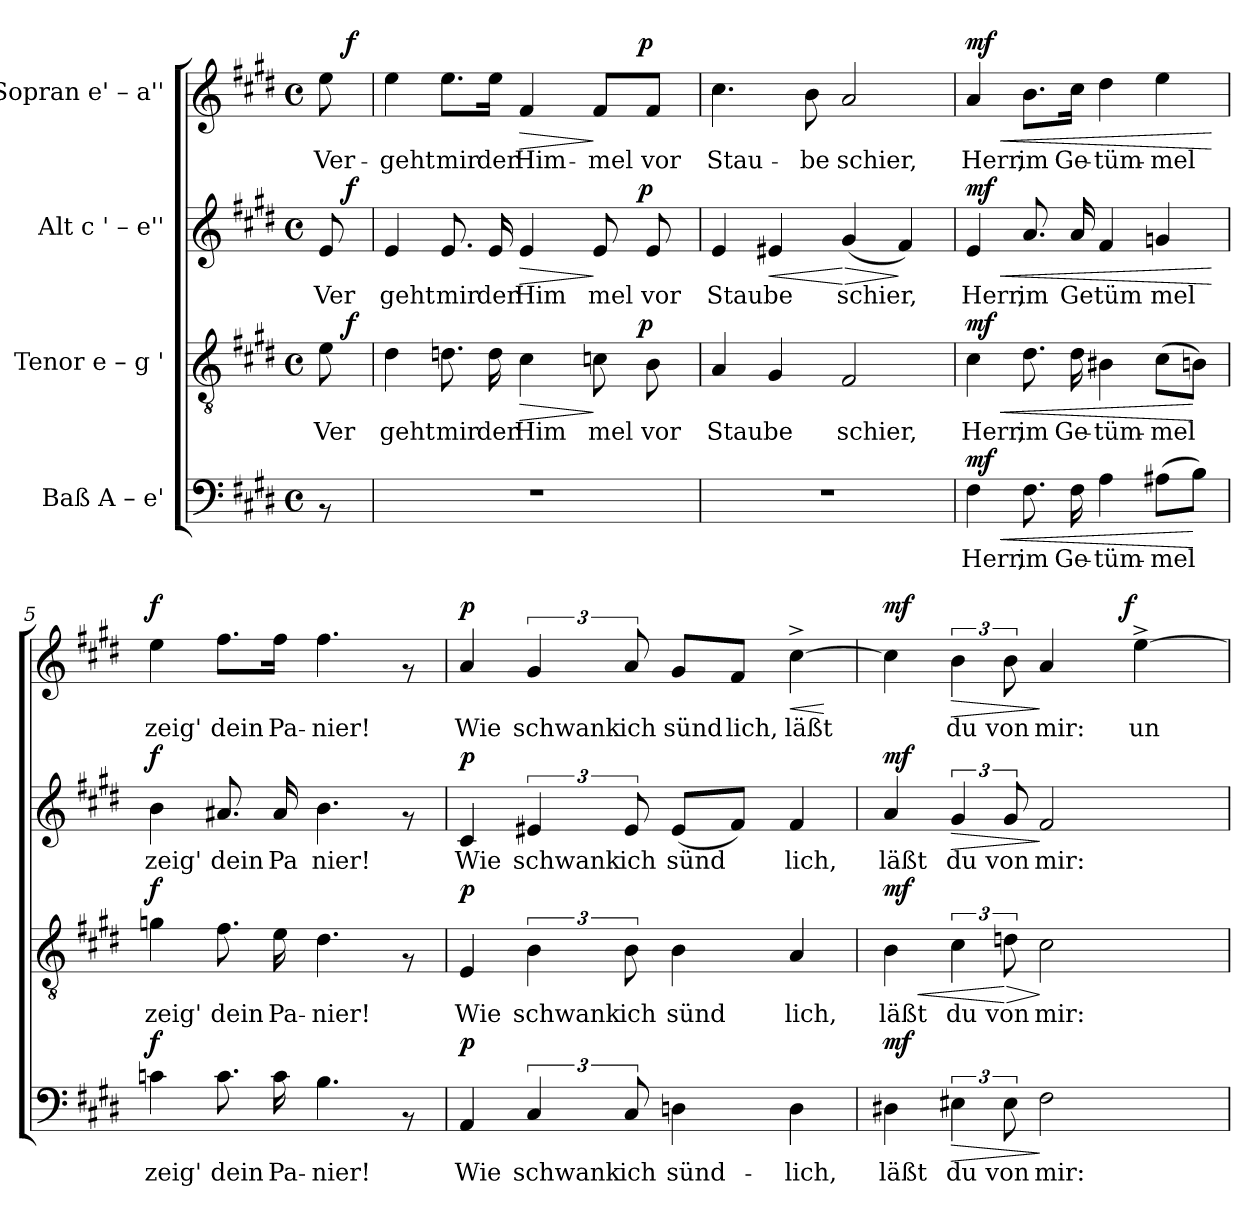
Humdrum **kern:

**kern	**text	**dynam	**kern	**text	**dynam	**kern	**text	**dynam	**kern	**text	**dynam
*part4	*part4	*part4	*part3	*part3	*part3	*part2	*part2	*part2	*part1	*part1	*part1
*staff4	*staff4	*staff4	*staff3	*staff3	*staff3	*staff2	*staff2	*staff2	*staff1	*staff1	*staff1
*I"Baß A – e'	*	*	*I"Tenor e – g '	*	*	*I"Alt c ' – e''	*	*	*I"Sopran e' – a''	*	*
*clefF4	*	*	*clefGv2	*	*	*clefG2	*	*	*clefG2	*	*
*k[f#c#g#d#]	*	*	*k[f#c#g#d#]	*	*	*k[f#c#g#d#]	*	*	*k[f#c#g#d#]	*	*
*E:	*	*	*E:	*	*	*E:	*	*	*E:	*	*
*M4/4	*	*	*M4/4	*	*	*M4/4	*	*	*M4/4	*	*
*met(c)	*	*	*met(c)	*	*	*met(c)	*	*	*met(c)	*	*
=1	=1	=1	=1	=1	=1	=1	=1	=1	=1	=1	=1
!	!	!	!	!LO:LY:b	!	!	!LO:LY:b	!	!	!LO:LY:b	!
*	*	*	*^	*	*	*^	*	*	*^	*	*
8rAA	.	.	8e\	24ryy	Ver	.	8e/	24ryy	Ver	.	8ee\	24ryy	Ver-	.
.	.	.	.	96ryy	.	.	.	96ryy	.	.	.	96ryy	.	.
!	!	!	!	!	!	!LO:DY:a	!	!	!	!LO:DY:a	!	!	!	!LO:DY:a
.	.	.	.	24..ryy	.	f	.	24..ryy	.	f	.	24..ryy	.	f
=2	=2	=2	=2	=2	=2	=2	=2	=2	=2	=2	=2	=2	=2	=2
!	!	!	!	!	!LO:LY:b	!	!	!	!LO:LY:b	!	!	!	!LO:LY:b	!
1r	.	.	4d#\	3%2ryy	geht	.	4e/	3%2ryy	geht	.	4ee\	3%2ryy	-geht	.
!	!	!	!	!	!LO:LY:b	!	!	!	!LO:LY:b	!	!	!	!LO:LY:b	!
.	.	.	8.dn\	.	mir	.	8.e/	.	mir	.	8.ee\L	.	mir	.
!	!	!	!	!	!LO:LY:b	!	!	!	!LO:LY:b	!	!	!	!LO:LY:b	!
.	.	.	16d\	.	der	.	16e/	.	der	.	16ee\Jk	.	der	.
!	!	!	!	!	!LO:LY:b	!LO:HP:b	!	!	!LO:LY:b	!LO:HP:b	!	!	!LO:LY:b	!LO:HP:b
.	.	.	4c#\	.	Him	>	4e/	.	Him	>	4f#/	.	Him-	>
.	.	.	.	6ryy	.	.	.	6ryy	.	.	.	6ryy	.	.
!	!	!	!	!	!LO:LY:b	!	!	!	!LO:LY:b	!	!	!	!LO:LY:b	!
.	.	.	8cn\	.	mel	]	8e/	.	mel	]	8f#/L	.	-mel	]
.	.	.	.	48.ryy	.	.	.	48.ryy	.	.	.	48.ryy	.	.
!	!	!	!	!	!	!LO:DY:a	!	!	!	!LO:DY:a	!	!	!	!LO:DY:a
.	.	.	.	12ryy	.	p	.	12ryy	.	p	.	12ryy	.	p
!	!	!	!	!	!LO:LY:b	!	!	!	!LO:LY:b	!	!	!	!LO:LY:b	!
.	.	.	8B\	.	vor	.	8e/	.	vor	.	8f#/J	.	vor	.
.	.	.	.	24ryy	.	.	.	24ryy	.	.	.	24ryy	.	.
.	.	.	.	96ryy	.	.	.	96ryy	.	.	.	96ryy	.	.
=3	=3	=3	=3	=3	=3	=3	=3	=3	=3	=3	=3	=3	=3	=3
!	!	!	!	!	!LO:LY:b	!	!	!	!LO:LY:b	!	!	!	!LO:LY:b	!
*	*	*	*v	*v	*	*	*	*	*	*	*v	*v	*	*
*	*	*	*	*	*	*v	*v	*	*	*	*	*
1r	.	.	4A/	Stau	.	4e/	Stau	.	4.cc#\	Stau-	.
!	!	!	!	!LO:LY:b	!	!	!LO:LY:b	!LO:HP:b	!	!	!
.	.	.	4G#/	be	.	4e#X/	be	<	.	.	.
!	!	!	!	!	!	!	!	!	!	!LO:LY:b	!
.	.	.	.	.	.	.	.	.	8b\	-be	.
!	!	!	!	!LO:LY:b	!	!	!LO:LY:b	!LO:HP:n=1:b	!	!LO:LY:b	!
.	.	.	2F#/	schier,	.	(<4g#/	schier,	[ >	2a/	schier,	.
.	.	.	.	.	.	4f#/)	.	]	.	.	.
!!LO:LB:g=z
=4	=4	=4	=4	=4	=4	=4	=4	=4	=4	=4	=4
!	!LO:LY:b	!LO:HP:b	!	!LO:LY:b	!LO:HP:b	!	!LO:LY:b	!LO:HP:b	!	!LO:LY:b	!LO:HP:b
!	!	!LO:DY:n=1:a	!	!	!LO:DY:n=1:a	!	!	!LO:DY:n=1:a	!	!	!LO:DY:n=1:a
4F#\	Herr,	< mf	4c#\	Herr,	< mf	4e/	Herr,	< mf	4a/	Herr,	< mf
!	!LO:LY:b	!	!	!LO:LY:b	!	!	!LO:LY:b	!	!	!LO:LY:b	!
8.F#\	im	.	8.d#\	im	.	8.a/	im	.	8.b\L	im	.
!	!LO:LY:b	!	!	!LO:LY:b	!	!	!LO:LY:b	!	!	!LO:LY:b	!
16F#\	Ge-	.	16d#\	Ge-	.	16a/	Ge	.	16cc#\Jk	Ge-	.
!	!LO:LY:b	!	!	!LO:LY:b	!	!	!LO:LY:b	!	!	!LO:LY:b	!
4A\	-tüm-	.	4B#X\	-tüm-	.	4f#/	tüm	.	4dd#\	-tüm-	.
!	!LO:LY:b	!	!	!LO:LY:b	!	!	!LO:LY:b	!	!	!LO:LY:b	!
(>8A#X\L	-mel	.	(>8c#\L	-mel	.	4gn/	mel	.	4ee\	-mel	.
8B\J)	.	[	8Bn\J)	.	[	.	.	.	.	.	.
.	.	.	.	.	.	.	.	[	.	.	[
=5	=5	=5	=5	=5	=5	=5	=5	=5	=5	=5	=5
!	!LO:LY:b	!LO:DY:a	!	!LO:LY:b	!LO:DY:a	!	!LO:LY:b	!LO:DY:a	!	!LO:LY:b	!LO:DY:a
4cn\	zeig'	f	4gn\	zeig'	f	4b\	zeig'	f	4ee\	zeig'	f
!	!LO:LY:b	!	!	!LO:LY:b	!	!	!LO:LY:b	!	!	!LO:LY:b	!
8.c\	dein	.	8.f#\	dein	.	8.a#X/	dein	.	8.ff#\L	dein	.
!	!LO:LY:b	!	!	!LO:LY:b	!	!	!LO:LY:b	!	!	!LO:LY:b	!
16c\	Pa-	.	16e\	Pa-	.	16a#/	Pa	.	16ff#\Jk	Pa-	.
!	!LO:LY:b	!	!	!LO:LY:b	!	!	!LO:LY:b	!	!	!LO:LY:b	!
4.B\	-nier!	.	4.d#\	-nier!	.	4.b\	nier!	.	4.ff#\	-nier!	.
8rAA	.	.	8rF	.	.	8rf	.	.	8rf	.	.
!!LO:PB:g=z
=6	=6	=6	=6	=6	=6	=6	=6	=6	=6	=6	=6
!	!LO:LY:b	!LO:DY:a	!	!LO:LY:b	!LO:DY:a	!	!LO:LY:b	!LO:DY:a	!	!LO:LY:b	!LO:DY:a
4AA/	Wie	p	4E/	Wie	p	4c#/	Wie	p	4a/	Wie	p
!	!LO:LY:b	!	!	!LO:LY:b	!	!	!LO:LY:b	!	!	!LO:LY:b	!
6C#/	schwank	.	6B\	schwank	.	6e#X/	schwank	.	6g#/	schwank	.
!	!LO:LY:b	!	!	!LO:LY:b	!	!	!LO:LY:b	!	!	!LO:LY:b	!
12C#/	ich	.	12B\	ich	.	12e#/	ich	.	12a/	ich	.
!	!LO:LY:b	!	!	!LO:LY:b	!	!	!LO:LY:b	!	!	!LO:LY:b	!
4Dn\	sünd-	.	4B\	sünd	.	(<8e#/L	sünd	.	8g#/L	sünd	.
!	!	!	!	!	!	!	!	!	!	!LO:LY:b	!
.	.	.	.	.	.	8f#/J)	.	.	8f#/J	lich,	.
!	!LO:LY:b	!	!	!LO:LY:b	!	!	!LO:LY:b	!	!	!LO:LY:b	!LO:HP:b
4D\	-lich,	.	4A/	lich,	.	4f#/	lich,	.	[>4cc#^>\	läßt	<
.	.	.	.	.	.	.	.	.	.	.	[
=7	=7	=7	=7	=7	=7	=7	=7	=7	=7	=7	=7
!	!LO:LY:b	!LO:DY:a	!	!LO:LY:b	!LO:HP:b	!	!LO:LY:b	!	!	!	!
!	!	!	!	!	!LO:DY:n=1:a	!	!	!LO:DY:a	!	!	!LO:DY:a
*	*	*	*	*	*	*	*	*	*^	*	*
4D#X\	läßt	mf	4B\	läßt	< mf	4a/	läßt	mf	4cc#\]	3%2ryy	.	mf
!	!LO:LY:b	!LO:HP:b	!	!LO:LY:b	!	!	!LO:LY:b	!LO:HP:b	!	!	!LO:LY:b	!LO:HP:b
6E#X\	du	>	6c#\	du	.	6g#/	du	>	6b\	.	du	>
!	!LO:LY:b	!	!	!LO:LY:b	!LO:HP:n=1:b	!	!LO:LY:b	!	!	!	!LO:LY:b	!
12E#\	von	.	12dn\	von	[ >	12g#/	von	.	12b\	.	von	.
!	!LO:LY:b	!	!	!LO:LY:b	!	!	!LO:LY:b	!	!	!	!LO:LY:b	!
2F#\	mir:	]	2c#\	mir:	]	2f#/	mir:	]	4a/	.	mir:	]
.	.	.	.	.	.	.	.	.	.	24..ryy	.	.
!	!	!	!	!	!	!	!	!	!	!	!	!LO:DY:a
.	.	.	.	.	.	.	.	.	.	6ryy	.	f
!	!	!	!	!	!	!	!	!	!	!	!LO:LY:b	!
.	.	.	.	.	.	.	.	.	[>4ee^>\	.	un	.
.	.	.	.	.	.	.	.	.	.	12ryy	.	.
.	.	.	.	.	.	.	.	.	.	96ryy	.	.
*	*	*	*	*	*	*	*	*	*v	*v	*	*
=	=	=	=	=	=	=	=	=	=	=	=
*-	*-	*-	*-	*-	*-	*-	*-	*-	*-	*-	*-
